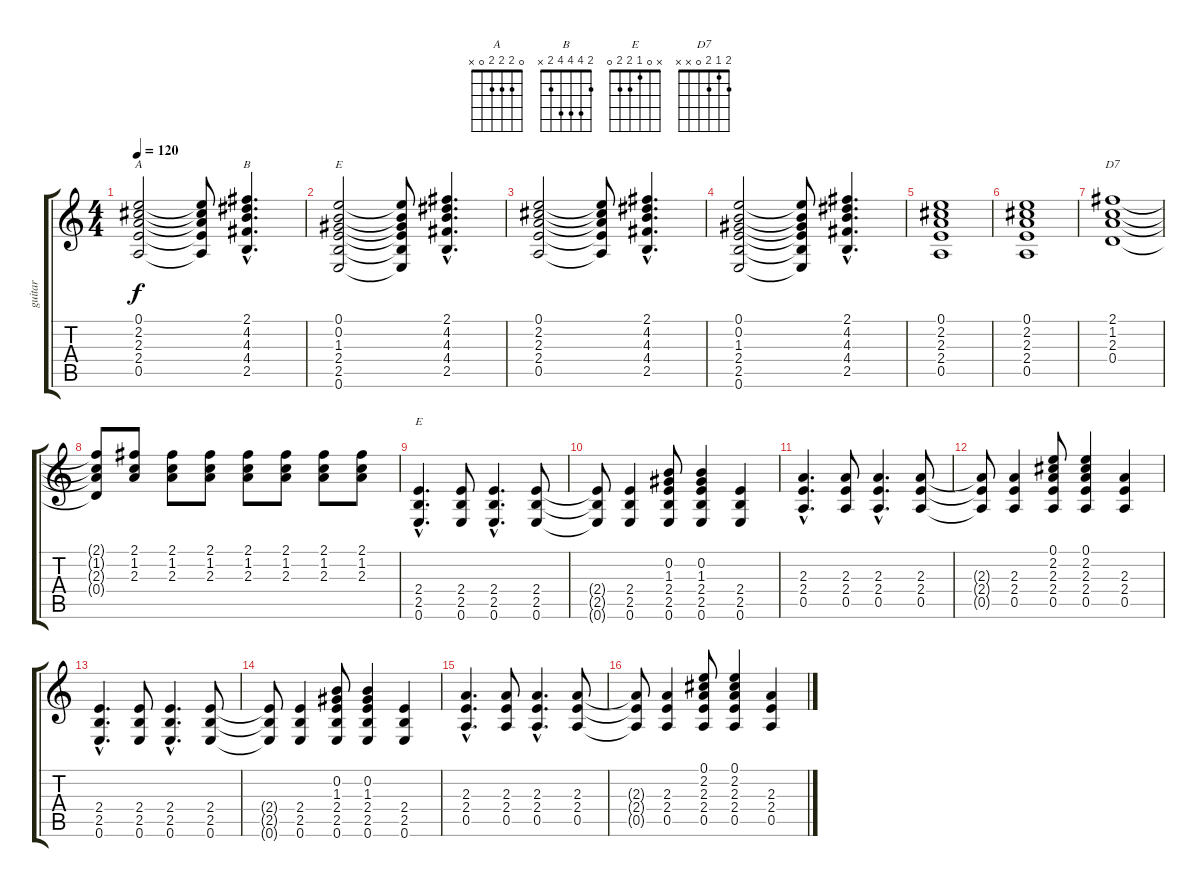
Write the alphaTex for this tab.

\track ("guitar" "guitar") {instrument electricguitarclean}
\staff {score tabs}
\tuning (E4 B3 G3 D3 A2 E2) {hide}
\chord ("A" 0 2 2 2 0 x)
\chord ("B" 2 4 4 4 2 x)
\chord ("E" 0 0 1 2 2 0)
\chord ("D7" 2 1 2 0 x x)
\chord ("E" x 0 1 2 2 0)
\ts (4 4)
\tempo 120
\clef g2
\ks c
(0.1 2.2 2.3 2.4 0.5).2{ch "A" dy f} (0.1{t} 2.2{t} 2.3{t} 2.4{t} 0.5{t}).8 (2.1{hac} 4.2{hac} 4.3{hac} 4.4{hac} 2.5{hac}).4{d ch "B"} |
(0.1 0.2 1.3 2.4 2.5 0.6).2{ch "E"} (0.1{t} 0.2{t} 1.3{t} 2.4{t} 2.5{t} 0.6{t}).8 (2.1{hac} 4.2{hac} 4.3{hac} 4.4{hac} 2.5{hac}).4{d} |
(0.1 2.2 2.3 2.4 0.5).2 (0.1{t} 2.2{t} 2.3{t} 2.4{t} 0.5{t}).8 (2.1{hac} 4.2{hac} 4.3{hac} 4.4{hac} 2.5{hac}).4{d} |
(0.1 0.2 1.3 2.4 2.5 0.6).2 (0.1{t} 0.2{t} 1.3{t} 2.4{t} 2.5{t} 0.6{t}).8 (2.1{hac} 4.2{hac} 4.3{hac} 4.4{hac} 2.5{hac}).4{d} |
(0.1 2.2 2.3 2.4 0.5).1 |
(0.1 2.2 2.3 2.4 0.5).1 |
(2.1 1.2 2.3 0.4).1{ch "D7"} |
(2.1{t} 1.2{t} 2.3{t} 0.4{t}).8 (2.1 1.2 2.3).8 (2.1 1.2 2.3).8 (2.1 1.2 2.3).8 (2.1 1.2 2.3).8 (2.1 1.2 2.3).8 (2.1 1.2 2.3).8 (2.1 1.2 2.3).8 |
(2.4{hac} 2.5{hac} 0.6{hac}).4{d ch "E"} (2.4 2.5 0.6).8 (2.4{hac} 2.5{hac} 0.6{hac}).4{d} (2.4 2.5 0.6).8 |
(2.4{t} 2.5{t} 0.6{t}).8 (2.4 2.5 0.6).4 (0.2 1.3 2.4 2.5 0.6).8 (0.2 1.3 2.4 2.5 0.6).4 (2.4 2.5 0.6).4 |
(2.3{hac} 2.4{hac} 0.5{hac}).4{d} (2.3 2.4 0.5).8 (2.3{hac} 2.4{hac} 0.5{hac}).4{d} (2.3 2.4 0.5).8 |
(2.3{t} 2.4{t} 0.5{t}).8 (2.3 2.4 0.5).4 (0.1 2.2 2.3 2.4 0.5).8 (0.1 2.2 2.3 2.4 0.5).4 (2.3 2.4 0.5).4 |
(2.4{hac} 2.5{hac} 0.6{hac}).4{d} (2.4 2.5 0.6).8 (2.4{hac} 2.5{hac} 0.6{hac}).4{d} (2.4 2.5 0.6).8 |
(2.4{t} 2.5{t} 0.6{t}).8 (2.4 2.5 0.6).4 (0.2 1.3 2.4 2.5 0.6).8 (0.2 1.3 2.4 2.5 0.6).4 (2.4 2.5 0.6).4 |
(2.3{hac} 2.4{hac} 0.5{hac}).4{d} (2.3 2.4 0.5).8 (2.3{hac} 2.4{hac} 0.5{hac}).4{d} (2.3 2.4 0.5).8 |
(2.3{t} 2.4{t} 0.5{t}).8 (2.3 2.4 0.5).4 (0.1 2.2 2.3 2.4 0.5).8 (0.1 2.2 2.3 2.4 0.5).4 (2.3 2.4 0.5).4
